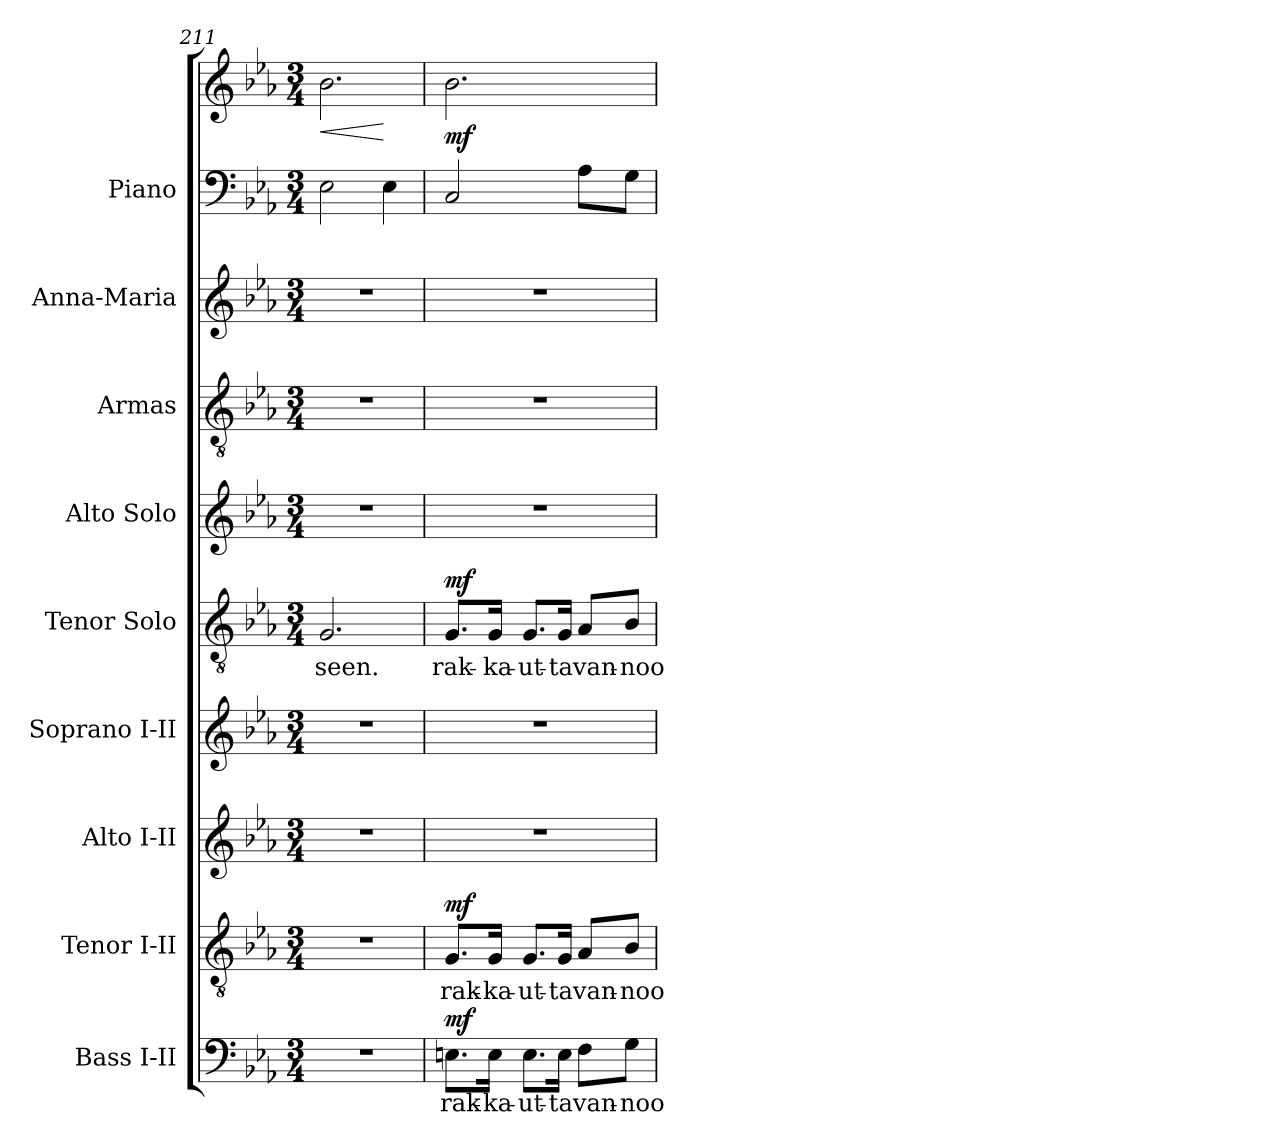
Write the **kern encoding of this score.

**kern	**text	**dynam	**kern	**text	**dynam	**kern	**kern	**kern	**text	**dynam	**kern	**kern	**kern	**kern	**kern	**dynam
*part9	*part9	*part9	*part8	*part8	*part8	*part7	*part6	*part5	*part5	*part5	*part4	*part3	*part2	*part1	*part1	*part1
*staff10	*staff10	*staff10	*staff9	*staff9	*staff9	*staff8	*staff7	*staff6	*staff6	*staff6	*staff5	*staff4	*staff3	*staff2	*staff1	*staff1/2
*I"Bass I-II	*	*	*I"Tenor I-II	*	*	*I"Alto I-II	*I"Soprano I-II	*I"Tenor Solo	*	*	*I"Alto Solo	*I"Armas	*I"Anna-Maria	*I"Piano	*	*
*I'B.	*	*	*I'T.	*	*	*I'A.	*I'S.	*I'T. Solo	*	*	*I'A. Solo	*I'Armas	*I'A-M	*I'Pno.	*	*
!!LO:LB:g=z
*clefF4	*	*	*clefGv2	*	*	*clefG2	*clefG2	*clefGv2	*	*	*clefG2	*clefGv2	*clefG2	*clefF4	*clefG2	*
*	*	*	*ITrd7c12	*	*	*	*	*ITrd7c12	*	*	*	*ITrd7c12	*	*	*	*
*k[b-e-a-]	*	*	*k[b-e-a-]	*	*	*k[b-e-a-]	*k[b-e-a-]	*k[b-e-a-]	*	*	*k[b-e-a-]	*k[b-e-a-]	*k[b-e-a-]	*k[b-e-a-]	*k[b-e-a-]	*
*E-:	*	*	*E-:	*	*	*E-:	*E-:	*E-:	*	*	*E-:	*E-:	*E-:	*E-:	*E-:	*
*M3/4	*	*	*M3/4	*	*	*M3/4	*M3/4	*M3/4	*	*	*M3/4	*M3/4	*M3/4	*M3/4	*M3/4	*
*MM92	*	*	*MM92	*	*	*MM92	*MM92	*MM92	*	*	*MM92	*MM92	*MM92	*MM92	*MM92	*
=211	=211	=211	=211	=211	=211	=211	=211	=211	=211	=211	=211	=211	=211	=211	=211	=211
!LO:N:vis=1	!	!	!LO:N:vis=1	!	!	!LO:N:vis=1	!LO:N:vis=1	!	!	!	!	!	!	!	!	!
!	!	!	!	!	!	!	!	!	!LO:LY:b:color=#000000	!	!LO:N:vis=1	!LO:N:vis=1	!LO:N:vis=1	!	!	!LO:HP:b
2.r	.	.	2.r	.	.	2.r	2.r	2.GGi/	-seen.	.	2.r	2.r	2.r	2E-i\	2.b-i\	<
.	.	.	.	.	.	.	.	.	.	.	.	.	.	4E-i\	.	[
=212	=212	=212	=212	=212	=212	=212	=212	=212	=212	=212	=212	=212	=212	=212	=212	=212
!	!LO:LY:b:color=#000000	!	!	!	!	!	!	!	!	!	!	!	!	!	!	!
!	!	!	!	!LO:LY:b:color=#000000	!	!LO:N:vis=1	!LO:N:vis=1	!	!	!	!	!	!	!	!	!
!	!	!	!	!	!	!	!	!	!LO:LY:b:color=#000000	!	!LO:N:vis=1	!LO:N:vis=1	!LO:N:vis=1	!	!	!
8.Eni\L	rak-	mf	8.GGi/L	rak-	mf	2.r	2.r	8.GGi/L	rak-	mf	2.r	2.r	2.r	2Ci/	2.b-i\	mf
!	!LO:LY:b:color=#000000	!	!	!	!	!	!	!	!	!	!	!	!	!	!	!
!	!	!	!	!LO:LY:b:color=#000000	!	!	!	!	!	!	!	!	!	!	!	!
!	!	!	!	!	!	!	!	!	!LO:LY:b:color=#000000	!	!	!	!	!	!	!
16Ei\Jk	-ka-	.	16GGi/Jk	-ka-	.	.	.	16GGi/Jk	-ka-	.	.	.	.	.	.	.
!	!LO:LY:b:color=#000000	!	!	!	!	!	!	!	!	!	!	!	!	!	!	!
!	!	!	!	!LO:LY:b:color=#000000	!	!	!	!	!	!	!	!	!	!	!	!
!	!	!	!	!	!	!	!	!	!LO:LY:b:color=#000000	!	!	!	!	!	!	!
8.Ei\L	-ut-	.	8.GGi/L	-ut-	.	.	.	8.GGi/L	-ut-	.	.	.	.	.	.	.
!	!LO:LY:b:color=#000000	!	!	!	!	!	!	!	!	!	!	!	!	!	!	!
!	!	!	!	!LO:LY:b:color=#000000	!	!	!	!	!	!	!	!	!	!	!	!
!	!	!	!	!	!	!	!	!	!LO:LY:b:color=#000000	!	!	!	!	!	!	!
16Ei\Jk	-ta	.	16GGi/Jk	-ta	.	.	.	16GGi/Jk	-ta	.	.	.	.	.	.	.
!	!LO:LY:b:color=#000000	!	!	!	!	!	!	!	!	!	!	!	!	!	!	!
!	!	!	!	!LO:LY:b:color=#000000	!	!	!	!	!	!	!	!	!	!	!	!
!	!	!	!	!	!	!	!	!	!LO:LY:b:color=#000000	!	!	!	!	!	!	!
8Fi\L	van-	.	8AA-i/L	van-	.	.	.	8AA-i/L	van-	.	.	.	.	8A-i\L	.	.
!	!LO:LY:b:color=#000000	!	!	!	!	!	!	!	!	!	!	!	!	!	!	!
!	!	!	!	!LO:LY:b:color=#000000	!	!	!	!	!	!	!	!	!	!	!	!
!	!	!	!	!	!	!	!	!	!LO:LY:b:color=#000000	!	!	!	!	!	!	!
8Gi\J	-noo	.	8BB-i/J	-noo	.	.	.	8BB-i/J	-noo	.	.	.	.	8Gi\J	.	.
=	=	=	=	=	=	=	=	=	=	=	=	=	=	=	=	=
*-	*-	*-	*-	*-	*-	*-	*-	*-	*-	*-	*-	*-	*-	*-	*-	*-
